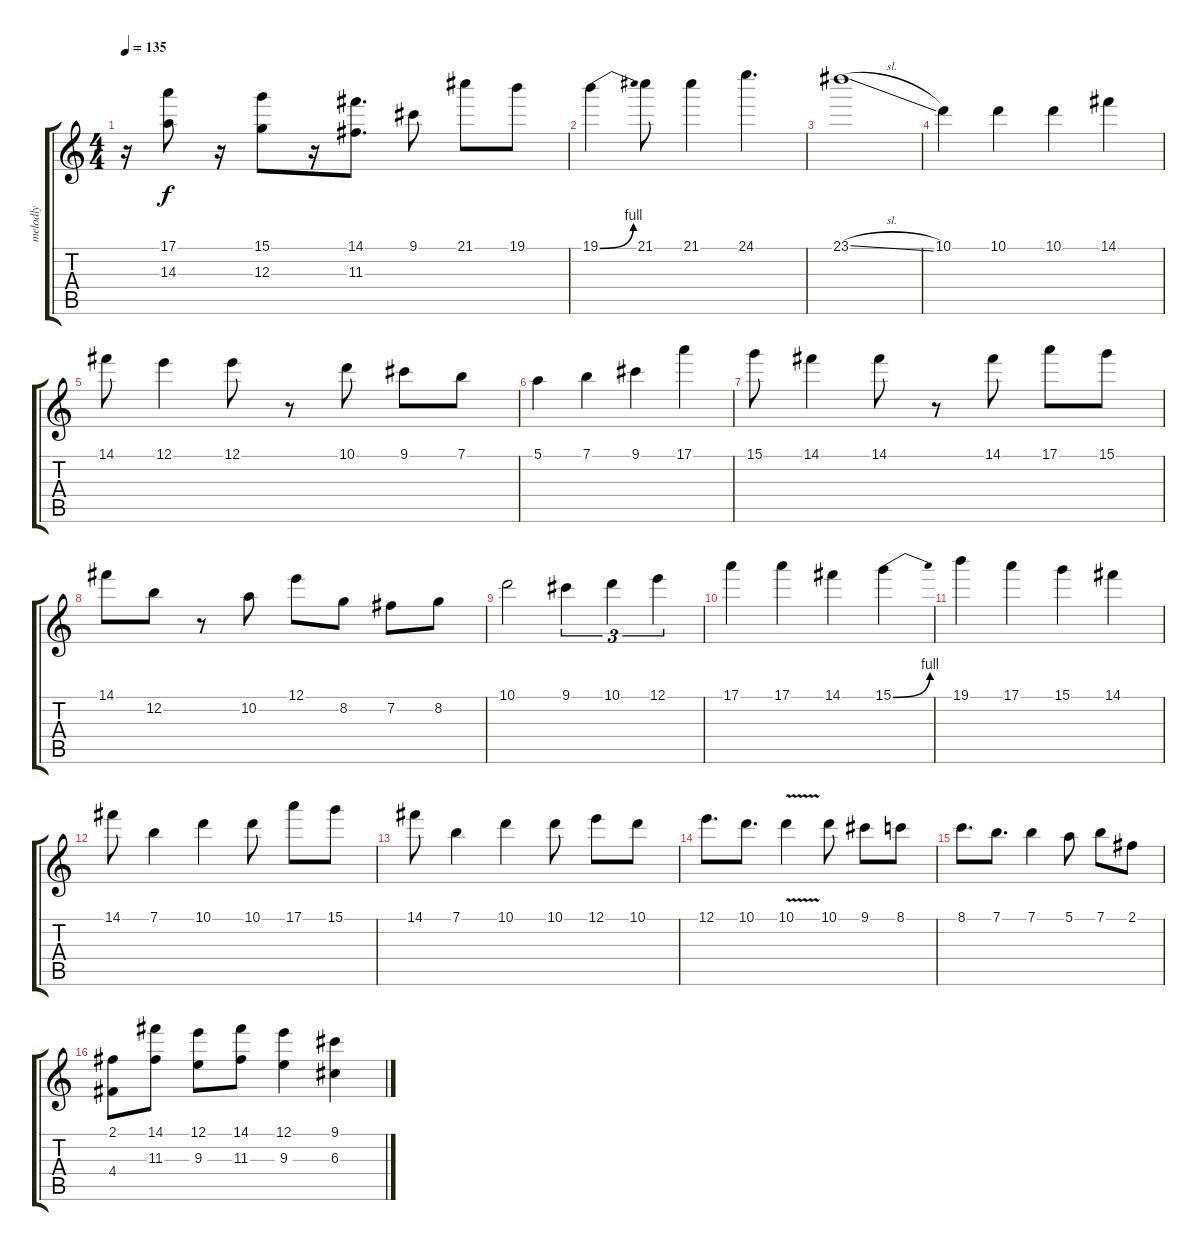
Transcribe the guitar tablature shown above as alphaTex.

\track ("melodly" "melodly") {instrument acousticguitarsteel}
\staff {score tabs}
\tuning (E4 B3 G3 D3 A2 E2) {hide}
\ts (4 4)
\tempo 135
\clef g2
\ks c
r.16{dy f} (17.1 14.3).8 r.16 (15.1 12.3).8 r.16 (14.1 11.3).8{d} 9.1.8 21.1.8 19.1.8 |
19.1{be (bend 0 0 60 4)}.4 21.1.8 21.1.4 24.1.4{d} |
23.1{sl}.1 |
10.1.4 10.1.4 10.1.4 14.1.4 |
14.1.8 12.1.4 12.1.8 r.8 10.1.8 9.1.8 7.1.8 |
5.1.4 7.1.4 9.1.4 17.1.4 |
15.1.8 14.1.4 14.1.8 r.8 14.1.8 17.1.8 15.1.8 |
14.1.8 12.2.8 r.8 10.2.8 12.1.8 8.2.8 7.2.8 8.2.8 |
10.1.2 9.1.4{tu (3 2)} 10.1.4{tu (3 2)} 12.1.4{tu (3 2)} |
17.1.4 17.1.4 14.1.4 15.1{be (bend 0 0 60 4)}.4 |
19.1.4 17.1.4 15.1.4 14.1.4 |
14.1.8 7.1.4 10.1.4 10.1.8 17.1.8 15.1.8 |
14.1.8 7.1.4 10.1.4 10.1.8 12.1.8 10.1.8 |
12.1.8{d} 10.1.8{d} 10.1{v}.4 10.1.8 9.1.8 8.1.8 |
8.1.8{d} 7.1.8{d} 7.1.4 5.1.8 7.1.8 2.1.8 |
(2.1 4.4).8 (14.1 11.3).8 (12.1 9.3).8 (14.1 11.3).8 (12.1 9.3).4 (9.1 6.3).4
